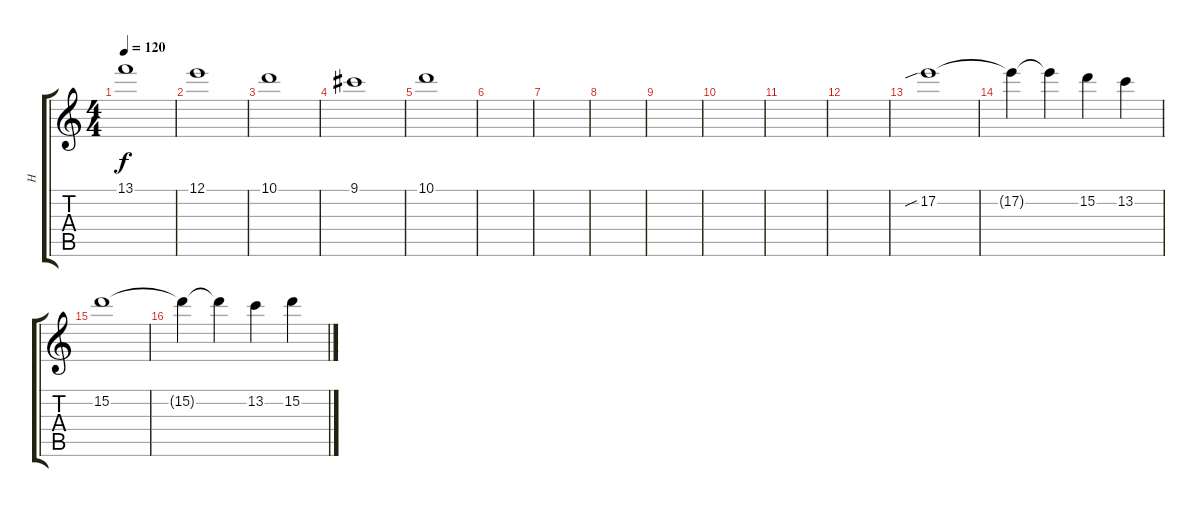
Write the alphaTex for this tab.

\track ("H" "H") {instrument overdrivenguitar}
\staff {score tabs}
\tuning (E4 B3 G3 D3 A2 D2) {hide}
\ts (4 4)
\tempo 120
\clef g2
\ks c
13.1.1{dy f} |
12.1.1 |
10.1.1 |
9.1.1 |
10.1.1 |
|
|
|
|
|
|
|
17.2{sib}.1 |
17.2{t}.4 17.2{t}.4 15.2.4 13.2.4 |
15.2.1 |
15.2{t}.4 15.2{t}.4 13.2.4 15.2.4
